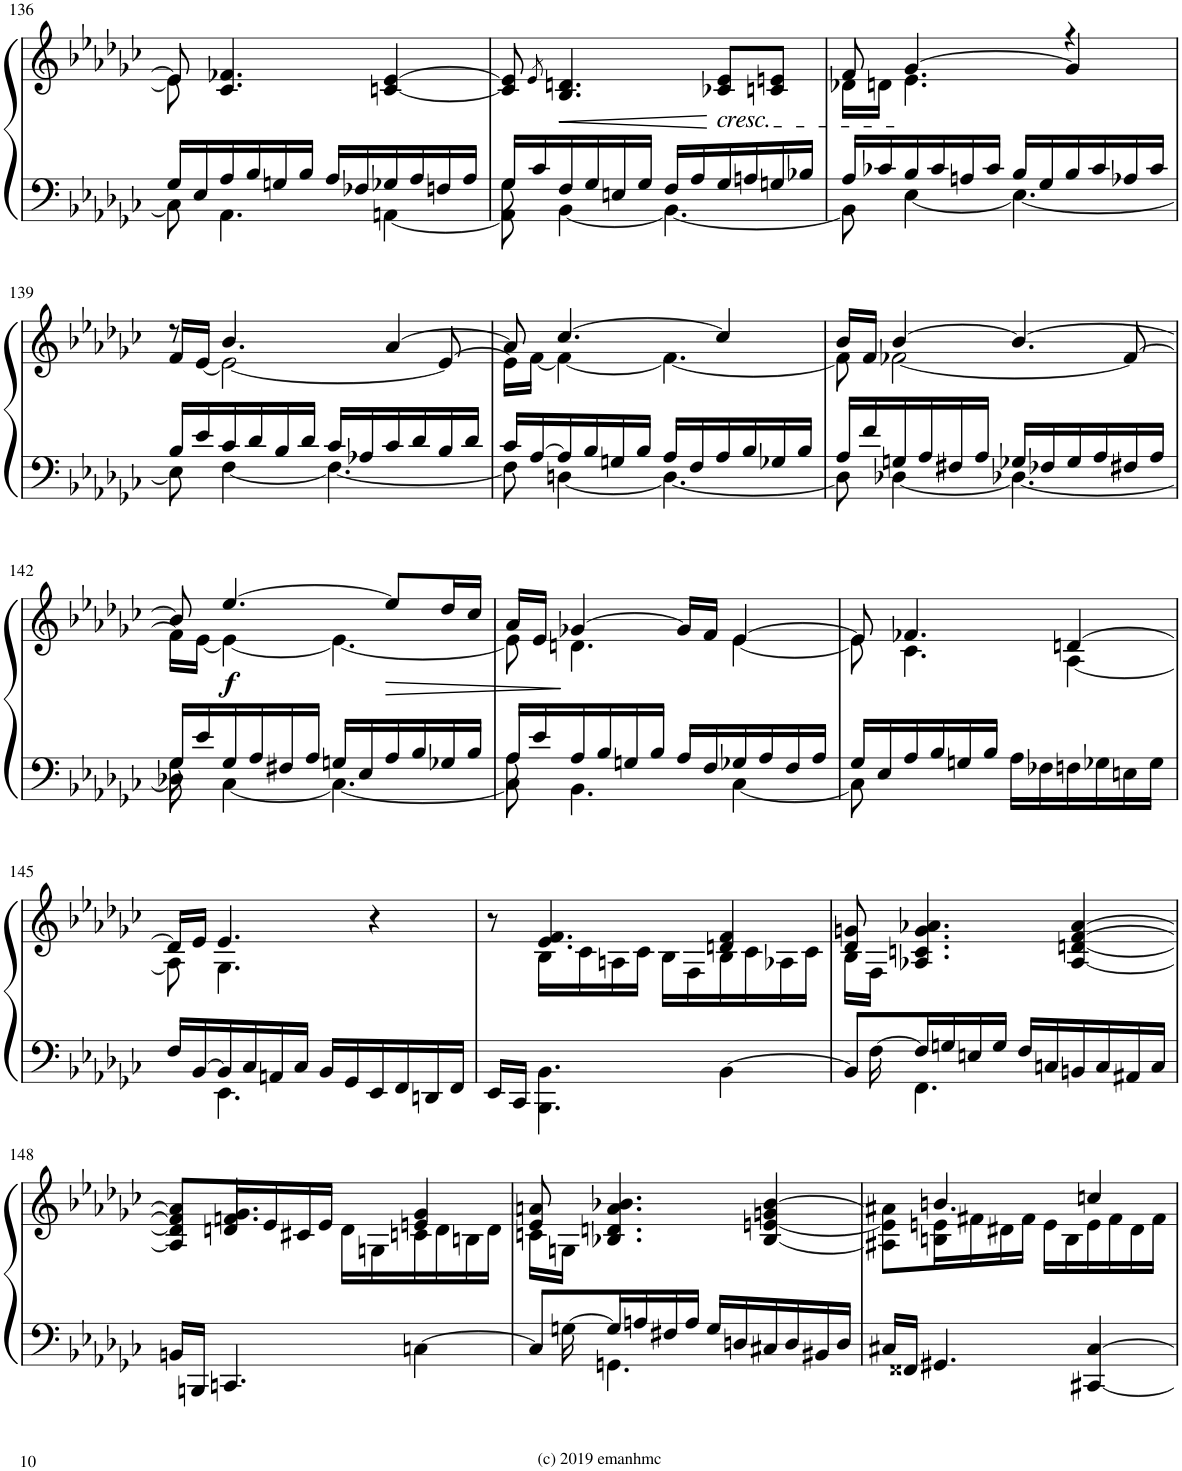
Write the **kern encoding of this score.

**kern	**kern	**dynam
*part1	*part1	*part1
*staff2	*staff1	*staff1/2
*I"Piano	*	*
*I'Pno.	*	*
!!LO:PB:g=z
*clefF4	*clefG2	*
*k[b-e-a-d-g-c-]	*k[b-e-a-d-g-c-]	*
*M6/8	*M6/8	*
=136	=136	=136
*^	*^	*
16G-/LL	8C-\]	8e-/]	8e-\]	.
16E-/	.	.	.	.
16A-/	4.AA-\	4.c-/ 4.f-X/	2ryy	.
16B-/	.	.	.	.
16Gn/	.	.	.	.
16B-/JJ	.	.	.	.
16A-/LL	.	.	.	.
16F-X/	.	.	.	.
16G-X/	[4AAn\	[4cn/ [4e-/	.	.
16A-/	.	.	.	.
16Fn/	.	.	8ryy	.
16A-/JJ	.	.	.	.
*	*	*v	*v	*
=137	=137	=137	=137
*	*^	*	*
16G-/LL	8AA\]	8G-\	8c/] 8e-/]	.
16c-/	.	.	.	.
.	.	.	8qe-/	.
16F/	[4BB-\	2ryy	4.B-/ 4.dn/	.
16G-/	.	.	.	.
16En/	.	.	.	.
16G-/JJ	.	.	.	.
16F/LL	4.BB-\_	.	.	.
16A-/	.	.	.	.
!	!	!	!LO:TX:b:i:t=cresc.	!
16G-/	.	.	8c-X/ 8e-/L	.
16An/	.	.	.	.
16Gn/	.	8ryy	8cn/ 8en/J	.
16B-X/JJ	.	.	.	.
*	*v	*v	*	*
=138	=138	=138	=138
*	*	*^	*
16A-/LL	8BB-\]	8f/	16d-X\LL	.
16c-X/	.	.	16dn\JJ	.
16B-/	[4E-\	4.e-\	[4.g-/	.
16c-/	.	.	.	.
16An/	.	.	.	.
16c-/JJ	.	.	.	.
16B-/LL	4.E-\_	.	.	.
16G-/	.	.	.	.
16B-/	.	4r	4g-/]	.
16c-/	.	.	.	.
16A-X/	.	.	.	.
16c-/JJ	.	.	.	.
!!LO:LB:g=z	!!
=139	=139	=139	=139	=139
16B-/LL	8E-\]	8r	16f/LL	.
16e-/	.	.	[<16e-/JJ	.
16c-/	[4F\	2e-\_	4.b-/	.
16d-/	.	.	.	.
16B-/	.	.	.	.
16d-/JJ	.	.	.	.
16c-/LL	4.F\_	.	.	.
16A-X/	.	.	.	.
16c-/	.	.	[4a-/	.
16d-/	.	.	.	.
16B-/	.	8e-/_	.	.
16d-/JJ	.	.	.	.
=140	=140	=140	=140	=140
16c-/LL	8F\]	16e-\LL]	8a-/]	.
[16A-/	.	[16f\JJ	.	.
16A-/]	[4Dn\	[>4.cc-/	4f\_	.
16B-/	.	.	.	.
16Gn/	.	.	.	.
16B-/JJ	.	.	.	.
16A-/LL	4.D\_	.	4.f\_	.
16F/	.	.	.	.
16A-/	.	4cc-/]	.	.
16B-/	.	.	.	.
16G-X/	.	.	.	.
16B-/JJ	.	.	.	.
=141	=141	=141	=141	=141
16A-/LL	8D\]	16b-/LL	8f\]	.
16f/	.	16f/JJ	.	.
16Gn/	[4D-X\	[2f-X\	[4b-/	.
16A-/	.	.	.	.
16F#X/	.	.	.	.
16A-/JJ	.	.	.	.
16G-X/LL	4.D-X\_	.	4.b-/_	.
16F-X/	.	.	.	.
16G-/	.	.	.	.
16A-/	.	.	.	.
16F#X/	.	8f-/_	.	.
16A-/JJ	.	.	.	.
!!LO:LB:g=z	!!
=142	=142	=142	=142	=142
*	*^	*	*	*
16G-/LL	8D-X\]	8G-\	16f-\LL]	8b-/]	.
16e-/	.	.	[16e-\JJ	.	.
!	!	!	!	!	!LO:DY:b
16G-/	[4C-\	2ryy	[4.ee-/	4e-\_	f
16A-/	.	.	.	.	.
16F#X/	.	.	.	.	.
16A-/JJ	.	.	.	.	.
16Gn/LL	4.C-\_	.	.	4.e-\_	.
16E-/	.	.	.	.	.
16A-/	.	.	8ee-/L]	.	.
16B-/	.	.	.	.	.
16G-X/	.	8ryy	16dd-/L	.	.
16B-/JJ	.	.	16cc-/JJ	.	.
=143	=143	=143	=143	=143	=143
16A-/LL	8C-\]	8A-\	16a-/LL	8e-\]	.
16e-/	.	.	16e-/JJ	.	.
16A-/	4.BB-\	2ryy	[4g-X/	4.dn\	.
16B-/	.	.	.	.	.
16Gn/	.	.	.	.	.
16B-/JJ	.	.	.	.	.
16A-/LL	.	.	16g-/LL]	.	.
16F/	.	.	16f/JJ	.	.
16G-X/	[4C-\	.	[4e-/	[4e-\	.
16A-/	.	.	.	.	.
16F/	.	8ryy	.	.	.
16A-/JJ	.	.	.	.	.
*	*v	*v	*	*	*
=144	=144	=144	=144	=144
16G-/LL	8C-\]	8e-/]	8e-\]	.
16E-/	.	.	.	.
16A-/	2ryy	4.f-X/	4.c-\	.
16B-/	.	.	.	.
16Gn/	.	.	.	.
16B-/JJ	.	.	.	.
16A-\LL	.	.	.	.
16F-X\	.	.	.	.
16Fn\	.	[>4dn/	[4A-\	.
16G-X\	.	.	.	.
16En\	8ryy	.	.	.
16G-\JJ	.	.	.	.
!!LO:LB:g=z	!!
=145	=145	=145	=145	=145
16F/LL	8ryy	16d/LL]	8A-\]	.
[>16BB-/	.	16e-/JJ	.	.
16BB-/]	4.EE-\	4.e-/	4.G-\	.
16C-/	.	.	.	.
16AAn/	.	.	.	.
16C-/JJ	.	.	.	.
16BB-/LL	.	.	.	.
16GG-/	.	.	.	.
16EE-/	4ryy	4r	4ryy	.
16FF/	.	.	.	.
16DDn/	.	.	.	.
16FF/JJ	.	.	.	.
*v	*v	*	*	*
=146	=146	=146	=146
16EE-/LL	8r	8ryy	.
16CC-/JJ	.	.	.
4.BBB-\ 4.BB-\	16B-\LL	4.e-/ 4.f/	.
.	16c-\	.	.
.	16An\	.	.
.	16c-\JJ	.	.
.	16B-\LL	.	.
.	16F\	.	.
[4BB-\	16B-\	4dn/ 4f/	.
.	16c-\	.	.
.	16A-X\	.	.
.	16c-\JJ	.	.
=147	=147	=147	=147
*^	*	*	*
*	*^	*	*	*
8BB-/L]	8ryy	16ryy	16B-\LL	8d-/ 8gn/	.
.	.	[>16F\	16F\JJ	.	.
16F/L]	4.FF\	2ryy	4.A-X/ 4.cn/ 4.g/ 4.a-X/	2ryy	.
16Gn/	.	.	.	.	.
16En/	.	.	.	.	.
16G/JJ	.	.	.	.	.
16F/LL	.	.	.	.	.
16Cn/	.	.	.	.	.
16BBn/	4ryy	.	[4A-/ [4dn/ [4f/ [4a-/	.	.
16C/	.	.	.	.	.
16AA#X/	.	8ryy	.	8ryy	.
16C/JJ	.	.	.	.	.
*v	*v	*v	*	*	*
!!LO:LB:g=z	!!
=148	=148	=148	=148
16BBn/LL	8A-/] 8d/] 8f/] 8a-/]L	8ryy	.
16BBBn/JJ	.	.	.
4.CCn/	16dn/L	4.fn/ 4.g-/	.
.	16e-/	.	.
.	16c#X/	.	.
.	16e-/JJ	.	.
.	16d\LL	.	.
.	16Gn\	.	.
[4Cn\	16cn\	4en/ 4g-/	.
.	16d\	.	.
.	16Bn\	.	.
.	16d\JJ	.	.
=149	=149	=149	=149
*^	*	*	*
*	*^	*	*	*
8C/L]	8ryy	16ryy	16cn\LL	8e-/ 8an/	.
.	.	[>16Gn\	16Gn\JJ	.	.
16G/L]	4.GGn\	2ryy	4.B-X/ 4.dn/ 4.a/ 4.b-X/	2ryy	.
16An/	.	.	.	.	.
16F#X/	.	.	.	.	.
16A/JJ	.	.	.	.	.
16G/LL	.	.	.	.	.
16Dn/	.	.	.	.	.
16C#X/	4ryy	.	[4B-/ [4en/ 4gn/ [4b-/	.	.
16D/	.	.	.	.	.
16BB#X/	.	8ryy	.	8ryy	.
16D/JJ	.	.	.	.	.
*v	*v	*v	*	*	*
=150	=150	=150	=150
16C#X/LL	8A#X\] 8e\] 8a#X\]L	8ryy	.
16FF##X/JJ	.	.	.
4.GG#X/	16Bn\ 16en\L	4.bn/	.
.	16f#X\	.	.
.	16d#X\	.	.
.	16f#\JJ	.	.
.	16e\LL	.	.
.	16B\	.	.
[4CC#X/ [4C#/	16e\	4ccn/	.
.	16f#\	.	.
.	16d#\	.	.
.	16f#\JJ	.	.
*	*v	*v	*
=	=	=
*-	*-	*-
